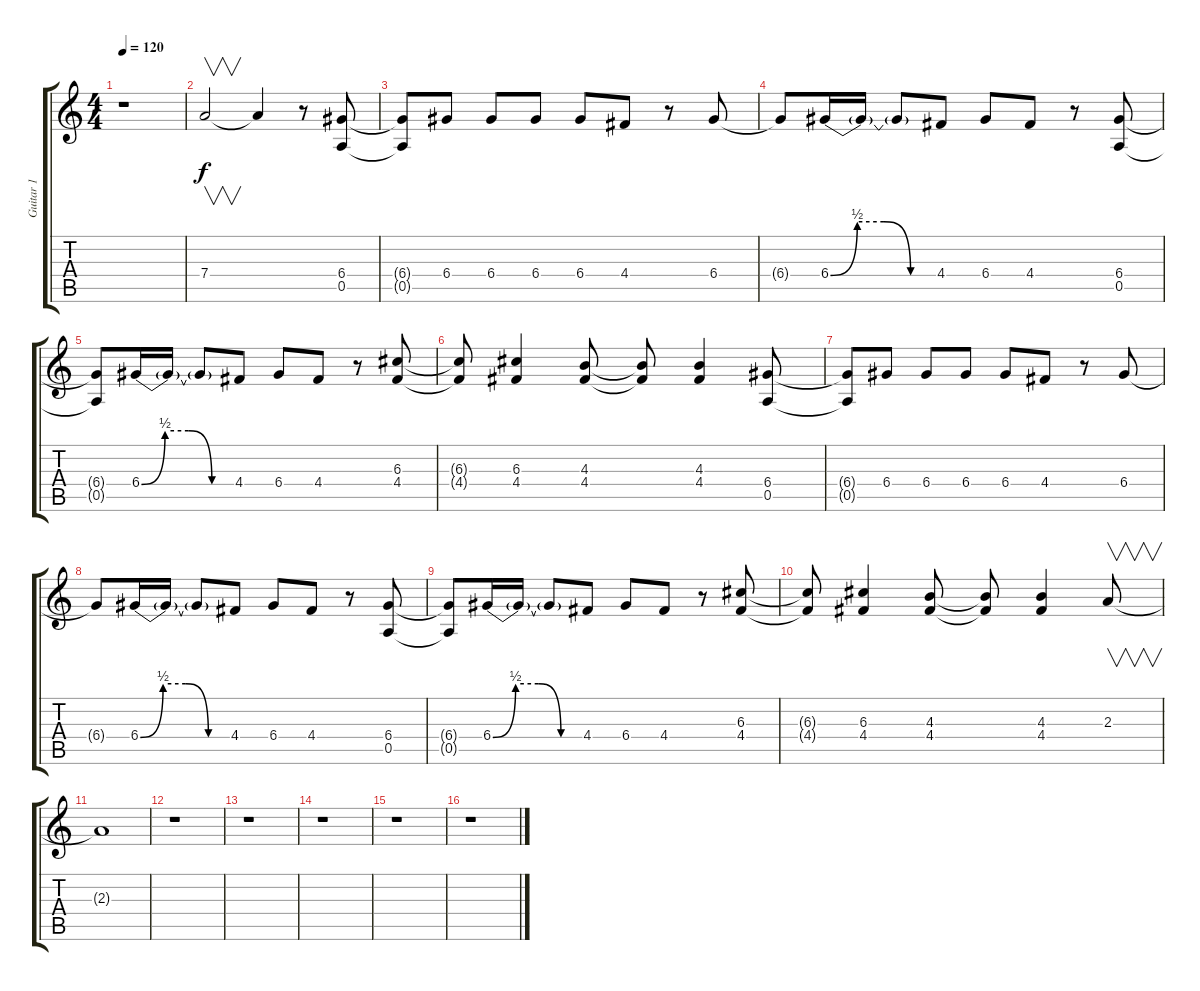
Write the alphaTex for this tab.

\track ("Guitar 1" "Guitar 1") {instrument distortionguitar}
\staff {score tabs}
\tuning (E4 B3 G3 D3 A2 E2) {hide}
\ts (4 4)
\tempo 120
\clef g2
\ks c
r.1{dy f instrument distortionguitar} |
7.4.2{v} 7.4{t}.4 r.8 (6.4 0.5).8 |
(6.4{t} 0.5{t}).8 6.4.8 6.4.8 6.4.8 6.4.8 4.4.8 r.8 6.4.8 |
6.4{t}.8 6.4{be (custom 0 0 15 2 30 2 45 0 60 0)}.16 6.4{t}.16 6.4{t}.8 4.4.8 6.4.8 4.4.8 r.8 (6.4 0.5).8 |
(6.4{t} 0.5{t}).8 6.4{be (custom 0 0 15 2 30 2 45 0 60 0)}.16 6.4{t}.16 6.4{t}.8 4.4.8 6.4.8 4.4.8 r.8 (6.3 4.4).8 |
(6.3{t} 4.4{t}).8 (6.3 4.4).4 (4.3 4.4).8 (4.3{t} 4.4{t}).8 (4.3 4.4).4 (6.4 0.5).8 |
(6.4{t} 0.5{t}).8 6.4.8 6.4.8 6.4.8 6.4.8 4.4.8 r.8 6.4.8 |
6.4{t}.8 6.4{be (custom 0 0 15 2 30 2 45 0 60 0)}.16 6.4{t}.16 6.4{t}.8 4.4.8 6.4.8 4.4.8 r.8 (6.4 0.5).8 |
(6.4{t} 0.5{t}).8 6.4{be (custom 0 0 15 2 30 2 45 0 60 0)}.16 6.4{t}.16 6.4{t}.8 4.4.8 6.4.8 4.4.8 r.8 (6.3 4.4).8 |
(6.3{t} 4.4{t}).8 (6.3 4.4).4 (4.3 4.4).8 (4.3{t} 4.4{t}).8 (4.3 4.4).4 2.3.8{v} |
2.3{t}.1 |
r.1 |
r.1 |
r.1 |
r.1 |
r.1
